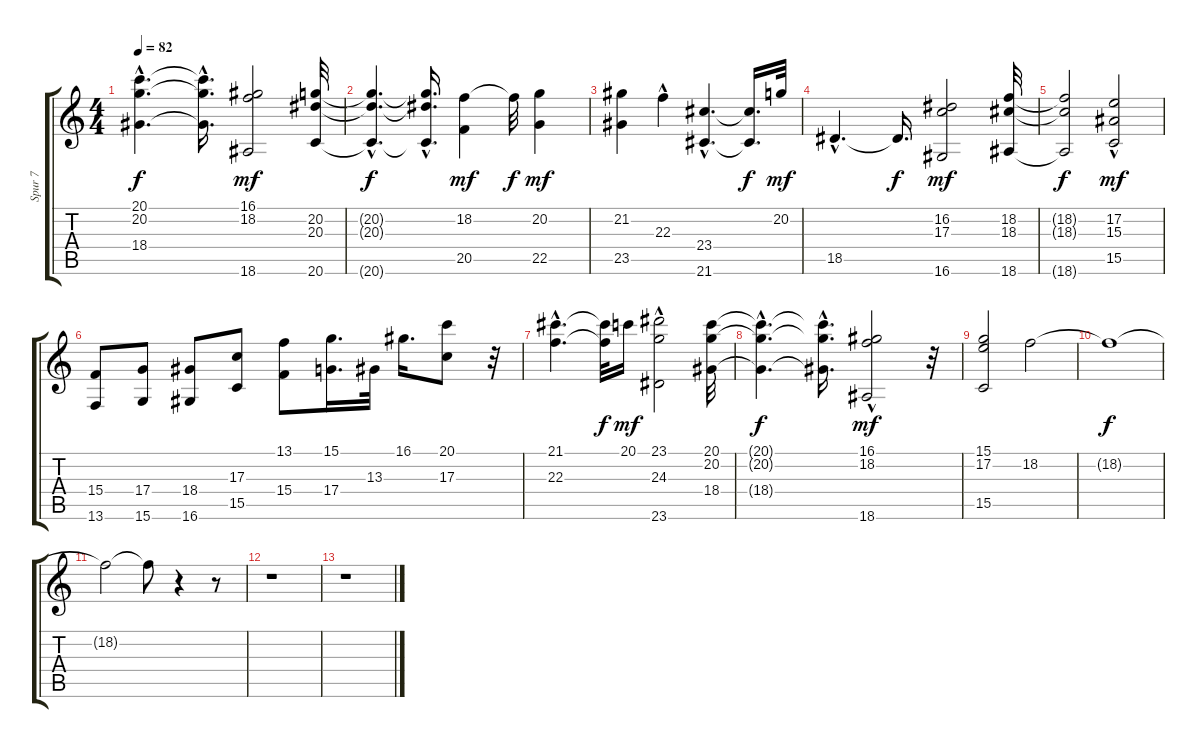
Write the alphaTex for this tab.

\track ("Spur 7" "Spur 7") {instrument pad1newage}
\staff {score tabs}
\tuning (E4 B3 G3 D3 A2 E2) {hide}
\ts (4 4)
\tempo 82
\clef g2
\ks c
(20.1{hac t} 20.2{hac t} 18.4{hac t}).4{d dy f} (20.1{hac t} 20.2{hac t} 18.4{hac t}).16{d} (16.1 18.2 18.6).2{dy mf} (20.2 20.3 20.6).32 |
(20.2{hac t} 20.3{hac t} 20.6{hac t}).4{d dy f} (20.2{hac t} 20.3{hac t} 20.6{hac t}).16{d} (18.2 20.5).4{dy mf} 18.2{t}.32{dy f} (20.2 22.5).4{dy mf} |
(21.2 23.5).4 22.3{hac}.4 (23.4{hac} 21.6{hac}).4{d} (23.4{t} 21.6{t}).16{d dy f} 20.2.32{dy mf} |
18.5{hac}.4{d} 18.5{t}.16{d dy f} (16.2 17.3 16.6).2{dy mf} (18.2 18.3 18.6).32 |
(18.2{t} 18.3{t} 18.6{t}).2{dy f} (17.2{hac} 15.3 15.5).2{dy mf} |
(15.4 13.6).8 (17.4 15.6).8 (18.4 16.6).8 (17.3 15.5).8 (13.1 15.4).8 (15.1 17.4).16{d} 13.3.32 16.1.16{d} (20.1 17.3).8 r.32 |
(21.1{hac} 22.3{hac}).4{d} (21.1{t} 22.3{t}).32{dy f} 20.1.16{dy mf} (23.1 24.3{hac} 23.6).2 (20.1 20.2 18.4).32 |
(20.1{hac t} 20.2{hac t} 18.4{hac t}).4{d dy f} (20.1{hac t} 20.2{t} 18.4{hac t}).16{d} (16.1 18.2{hac} 18.6).2{dy mf} r.32 |
(15.1 17.2 15.5).2 18.2.2 |
18.2{t}.1{dy f} |
18.2{t}.2 18.2{t}.8 r.4 r.8 |
r.1 |
r.1
